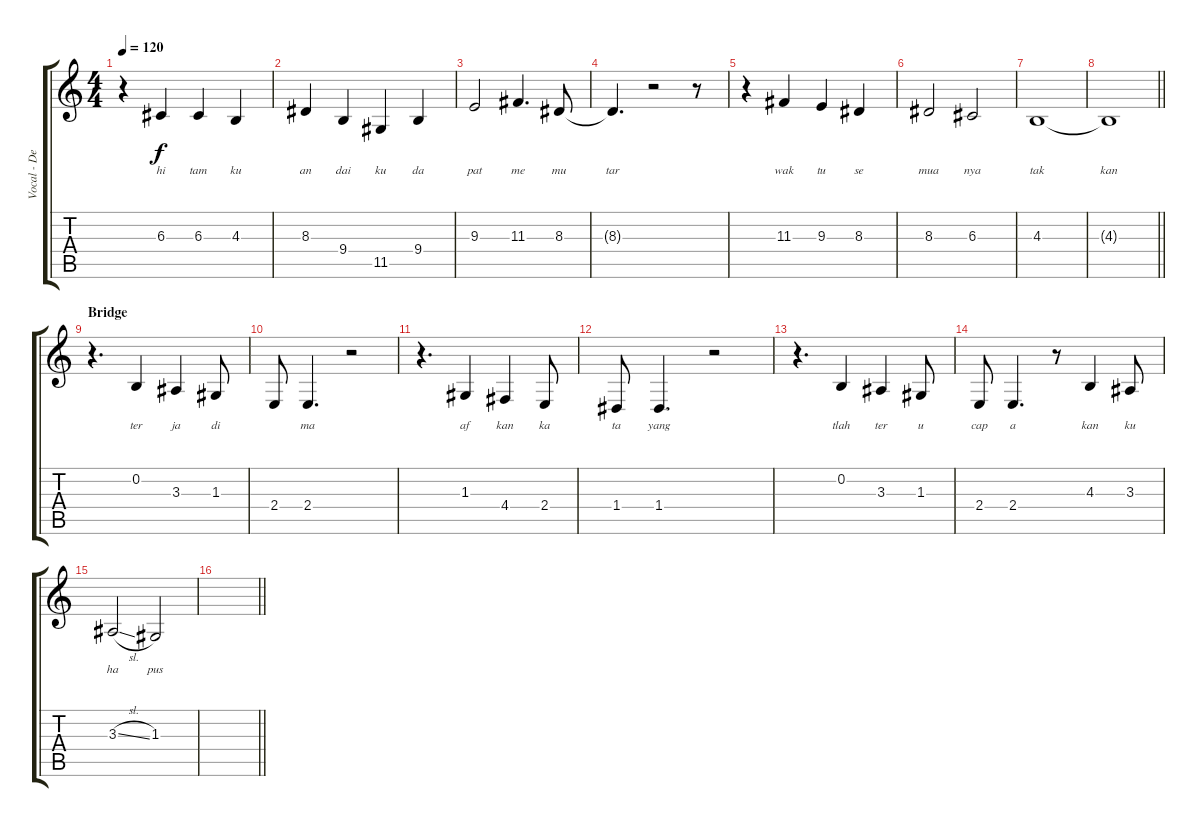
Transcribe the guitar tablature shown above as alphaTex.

\track ("Vocal - Dedy Lisan" "Vocal - De") {instrument stringensemble1}
\staff {score tabs}
\tuning (E4 B3 G3 D3 A2 E2) {hide}
\ts (4 4)
\tempo 120
\clef g2
\ks c
r.4{dy f} 6.3.4{lyrics (0 "hi") lyrics (1 "") lyrics (2 "") lyrics (3 "") lyrics (4 "")} 6.3.4{lyrics (0 "tam") lyrics (1 "") lyrics (2 "") lyrics (3 "") lyrics (4 "")} 4.3.4{lyrics (0 "ku") lyrics (1 "") lyrics (2 "") lyrics (3 "") lyrics (4 "")} |
8.3.4{lyrics (0 "an") lyrics (1 "") lyrics (2 "") lyrics (3 "") lyrics (4 "")} 9.4.4{lyrics (0 "dai") lyrics (1 "") lyrics (2 "") lyrics (3 "") lyrics (4 "")} 11.5.4{lyrics (0 "ku") lyrics (1 "") lyrics (2 "") lyrics (3 "") lyrics (4 "")} 9.4.4{lyrics (0 "da") lyrics (1 "") lyrics (2 "") lyrics (3 "") lyrics (4 "")} |
9.3.2{lyrics (0 "pat") lyrics (1 "") lyrics (2 "") lyrics (3 "") lyrics (4 "")} 11.3.4{d lyrics (0 "me") lyrics (1 "") lyrics (2 "") lyrics (3 "") lyrics (4 "")} 8.3.8{lyrics (0 "mu") lyrics (1 "") lyrics (2 "") lyrics (3 "") lyrics (4 "")} |
8.3{t}.4{d lyrics (0 "tar") lyrics (1 "") lyrics (2 "") lyrics (3 "") lyrics (4 "")} r.2 r.8 |
r.4 11.3.4{lyrics (0 "wak") lyrics (1 "") lyrics (2 "") lyrics (3 "") lyrics (4 "")} 9.3.4{lyrics (0 "tu") lyrics (1 "") lyrics (2 "") lyrics (3 "") lyrics (4 "")} 8.3.4{lyrics (0 "se") lyrics (1 "") lyrics (2 "") lyrics (3 "") lyrics (4 "")} |
8.3.2{lyrics (0 "mua") lyrics (1 "") lyrics (2 "") lyrics (3 "") lyrics (4 "")} 6.3.2{lyrics (0 "nya") lyrics (1 "") lyrics (2 "") lyrics (3 "") lyrics (4 "")} |
4.3.1{lyrics (0 "tak") lyrics (1 "") lyrics (2 "") lyrics (3 "") lyrics (4 "")} |
\barLineRight lightlight
4.3{t}.1{lyrics (0 "kan") lyrics (1 "") lyrics (2 "") lyrics (3 "") lyrics (4 "")} |
\section ("" "Bridge")
r.4{d} 0.2.4{lyrics (0 "ter") lyrics (1 "") lyrics (2 "") lyrics (3 "") lyrics (4 "")} 3.3.4{lyrics (0 "ja") lyrics (1 "") lyrics (2 "") lyrics (3 "") lyrics (4 "")} 1.3.8{lyrics (0 "di") lyrics (1 "") lyrics (2 "") lyrics (3 "") lyrics (4 "")} |
2.4.8{lyrics (0 "") lyrics (1 "") lyrics (2 "") lyrics (3 "") lyrics (4 "")} 2.4.4{d lyrics (0 "ma") lyrics (1 "") lyrics (2 "") lyrics (3 "") lyrics (4 "")} r.2 |
r.4{d} 1.3.4{lyrics (0 "af") lyrics (1 "") lyrics (2 "") lyrics (3 "") lyrics (4 "")} 4.4.4{lyrics (0 "kan") lyrics (1 "") lyrics (2 "") lyrics (3 "") lyrics (4 "")} 2.4.8{lyrics (0 "ka") lyrics (1 "") lyrics (2 "") lyrics (3 "") lyrics (4 "")} |
1.4.8{lyrics (0 "ta") lyrics (1 "") lyrics (2 "") lyrics (3 "") lyrics (4 "")} 1.4.4{d lyrics (0 "yang") lyrics (1 "") lyrics (2 "") lyrics (3 "") lyrics (4 "")} r.2 |
r.4{d} 0.2.4{lyrics (0 "tlah") lyrics (1 "") lyrics (2 "") lyrics (3 "") lyrics (4 "")} 3.3.4{lyrics (0 "ter") lyrics (1 "") lyrics (2 "") lyrics (3 "") lyrics (4 "")} 1.3.8{lyrics (0 "u") lyrics (1 "") lyrics (2 "") lyrics (3 "") lyrics (4 "")} |
2.4.8{lyrics (0 "cap") lyrics (1 "") lyrics (2 "") lyrics (3 "") lyrics (4 "")} 2.4.4{d lyrics (0 "a") lyrics (1 "") lyrics (2 "") lyrics (3 "") lyrics (4 "")} r.8 4.3.4{lyrics (0 "kan") lyrics (1 "") lyrics (2 "") lyrics (3 "") lyrics (4 "")} 3.3.8{lyrics (0 "ku") lyrics (1 "") lyrics (2 "") lyrics (3 "") lyrics (4 "")} |
3.3{sl}.2{lyrics (0 "ha") lyrics (1 "") lyrics (2 "") lyrics (3 "") lyrics (4 "")} 1.3.2{lyrics (0 "pus") lyrics (1 "") lyrics (2 "") lyrics (3 "") lyrics (4 "")} |
\barLineRight lightlight
